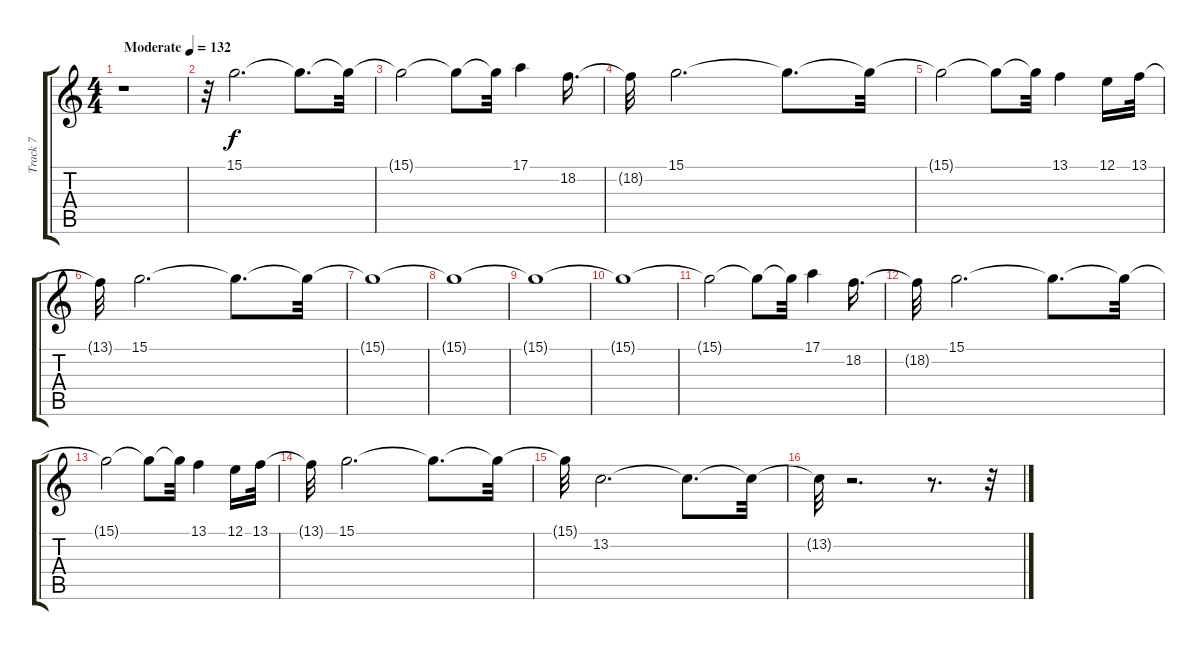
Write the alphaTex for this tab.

\track ("Track 7" "Track 7") {instrument synthbrass1}
\staff {score tabs}
\tuning (E4 B3 G3 D3 A2 E2) {hide}
\ts (4 4)
\tempo (132 "Moderate")
\clef g2
\ks c
r.1{dy f instrument synthbrass1} |
r.32 15.1.2{d} 15.1{t}.8{d} 15.1{t}.32 |
15.1{t}.2 15.1{t}.8 15.1{t}.32 17.1.4 18.2.16{d} |
18.2{t}.32 15.1.2{d} 15.1{t}.8{d} 15.1{t}.32 |
15.1{t}.2 15.1{t}.8 15.1{t}.32 13.1.4 12.1.16 13.1.32 |
13.1{t}.32 15.1.2{d} 15.1{t}.8{d} 15.1{t}.32 |
15.1{t}.1 |
15.1{t}.1 |
15.1{t}.1 |
15.1{t}.1 |
15.1{t}.2 15.1{t}.8 15.1{t}.32 17.1.4 18.2.16{d} |
18.2{t}.32 15.1.2{d} 15.1{t}.8{d} 15.1{t}.32 |
15.1{t}.2 15.1{t}.8 15.1{t}.32 13.1.4 12.1.16 13.1.32 |
13.1{t}.32 15.1.2{d} 15.1{t}.8{d} 15.1{t}.32 |
15.1{t}.32 13.2.2{d} 13.2{t}.8{d} 13.2{t}.32 |
13.2{t}.32 r.2{d} r.8{d} r.32
